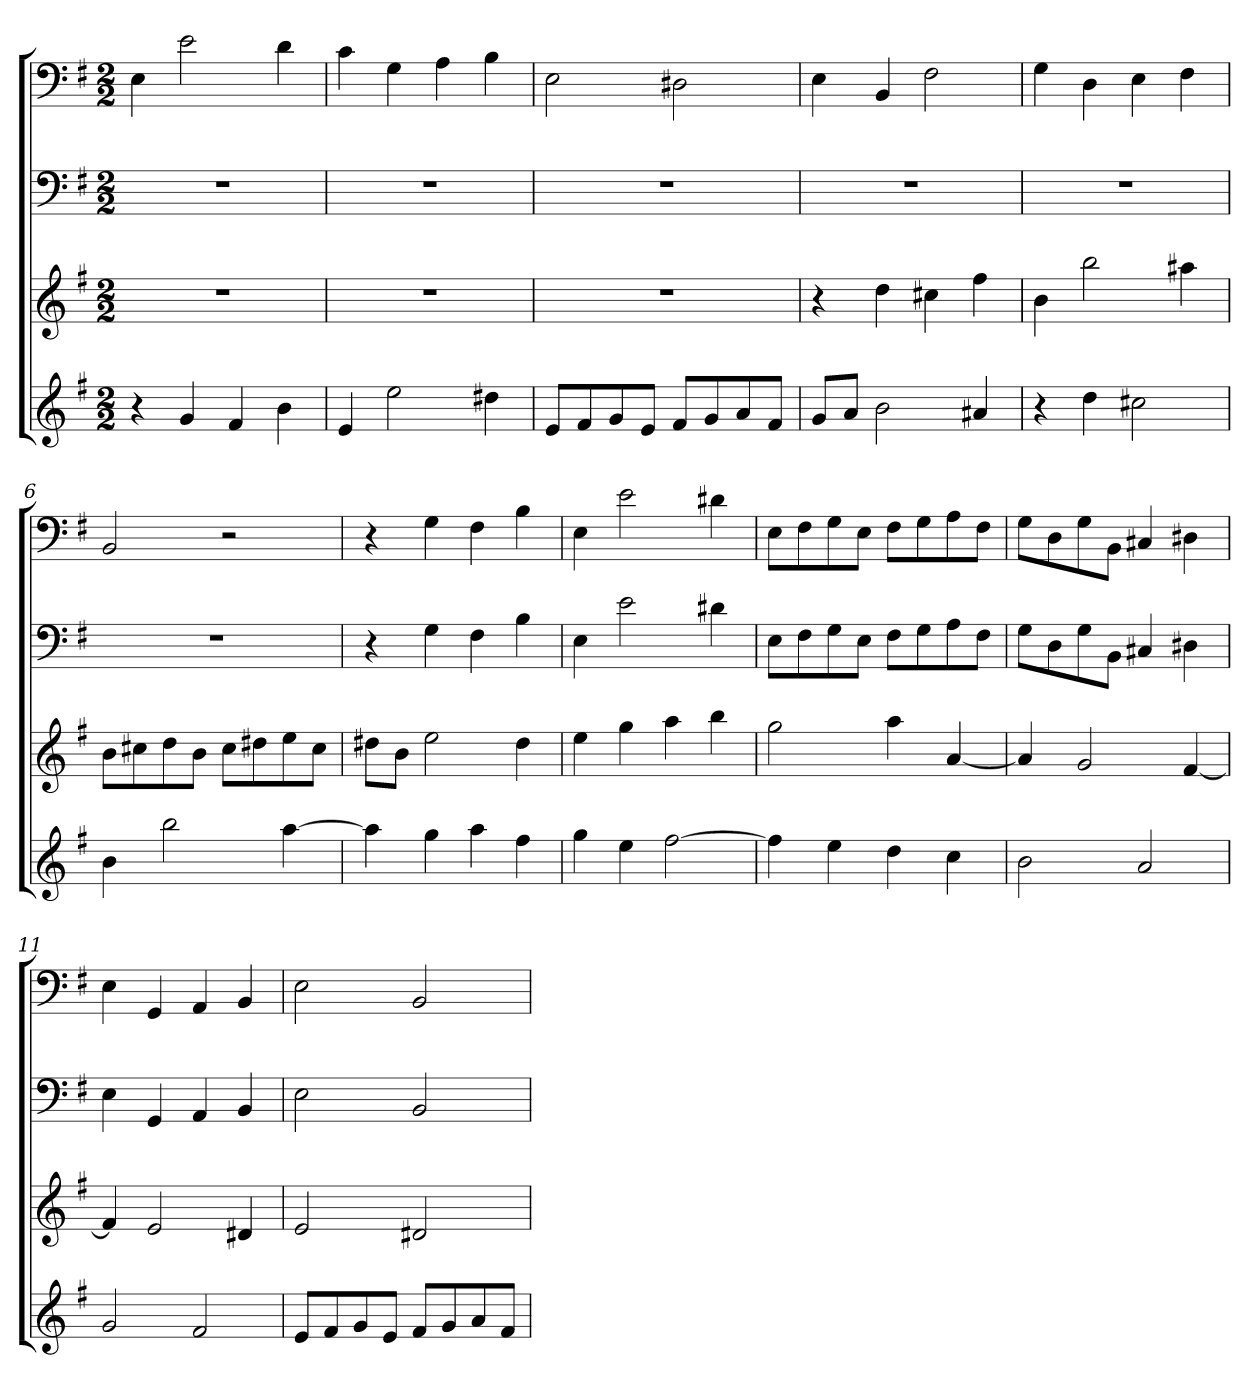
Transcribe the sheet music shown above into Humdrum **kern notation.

**kern	**kern	**kern	**kern
*part4	*part3	*part2	*part1
*staff4	*staff3	*staff2	*staff1
*k[f#]	*k[f#]	*k[f#]	*k[f#]
*e:	*e:	*e:	*e:
*M2/2	*M2/2	*M2/2	*M2/2
=1	=1	=1	=1
4r	1r	1r	4E
4g	.	.	2e
4f#	.	.	.
4b	.	.	4d
=2	=2	=2	=2
4e	1r	1r	4c
2ee	.	.	4G
.	.	.	4A
4dd#X	.	.	4B
=3	=3	=3	=3
8eL	1r	1r	2E
8f#	.	.	.
8g	.	.	.
8eJ	.	.	.
8f#L	.	.	2D#X
8g	.	.	.
8a	.	.	.
8f#J	.	.	.
=4	=4	=4	=4
8gL	4r	1r	4E
8aJ	.	.	.
2b	4dd	.	4BB
.	4cc#X	.	2F#
4a#X	4ff#	.	.
=5	=5	=5	=5
4r	4b	1r	4G
4dd	2bb	.	4D
2cc#X	.	.	4E
.	4aa#X	.	4F#
=6	=6	=6	=6
4b	8bL	1r	2BB
.	8cc#X	.	.
2bb	8dd	.	.
.	8bJ	.	.
.	8cc#L	.	2r
.	8dd#X	.	.
[4aa	8ee	.	.
.	8cc#J	.	.
=7	=7	=7	=7
4aa]	8dd#XL	4r	4r
.	8bJ	.	.
4gg	2ee	4G	4G
4aa	.	4F#	4F#
4ff#	4dd#	4B	4B
=8	=8	=8	=8
4gg	4ee	4E	4E
4ee	4gg	2e	2e
[2ff#	4aa	.	.
.	4bb	4d#X	4d#X
=9	=9	=9	=9
4ff#]	2gg	8EL	8EL
.	.	8F#	8F#
4ee	.	8G	8G
.	.	8EJ	8EJ
4dd	4aa	8F#L	8F#L
.	.	8G	8G
4cc	[4a	8A	8A
.	.	8F#J	8F#J
=10	=10	=10	=10
2b	4a]	8GL	8GL
.	.	8D	8D
.	2g	8G	8G
.	.	8BBJ	8BBJ
2a	.	4C#X	4C#X
.	[4f#	4D#X	4D#X
=11	=11	=11	=11
2g	4f#]	4E	4E
.	2e	4GG	4GG
2f#	.	4AA	4AA
.	4d#X	4BB	4BB
=12	=12	=12	=12
8eL	2e	2E	2E
8f#	.	.	.
8g	.	.	.
8eJ	.	.	.
8f#L	2d#X	2BB	2BB
8g	.	.	.
8a	.	.	.
8f#J	.	.	.
=	=	=	=
*-	*-	*-	*-
